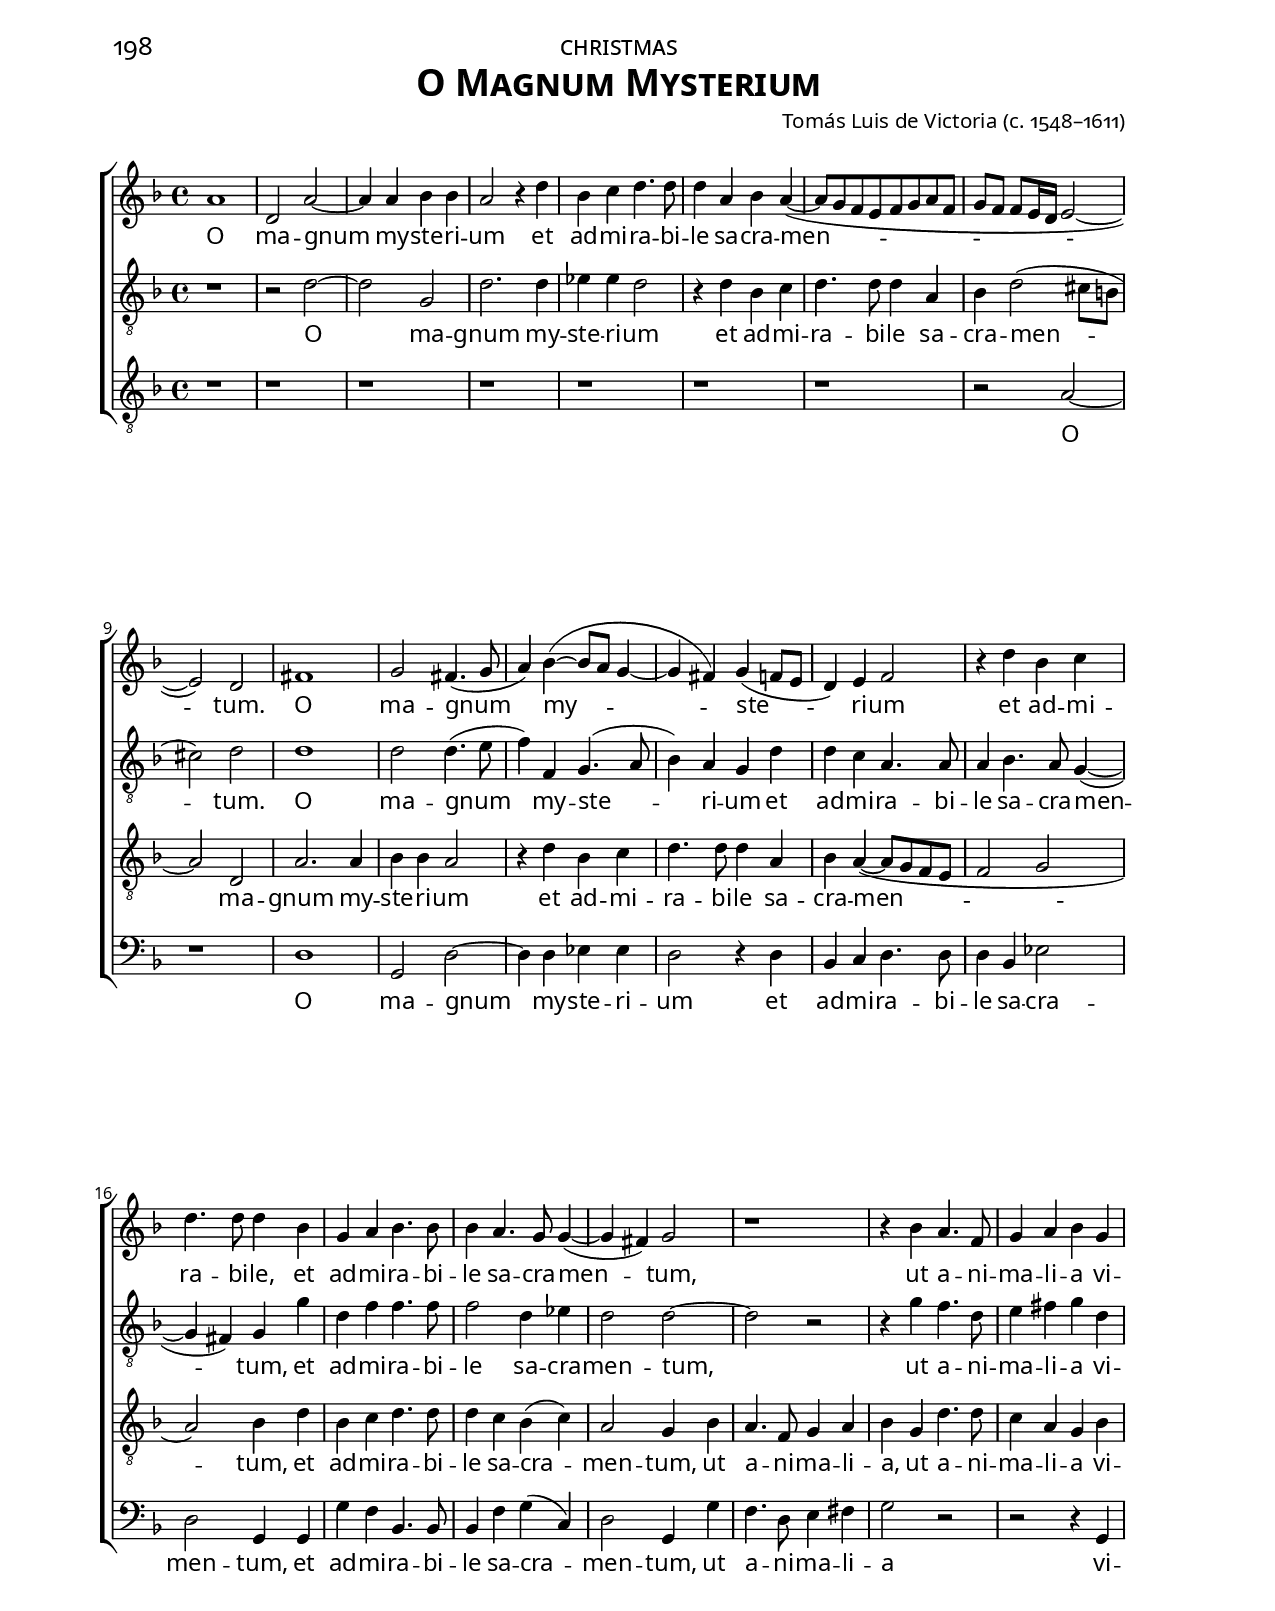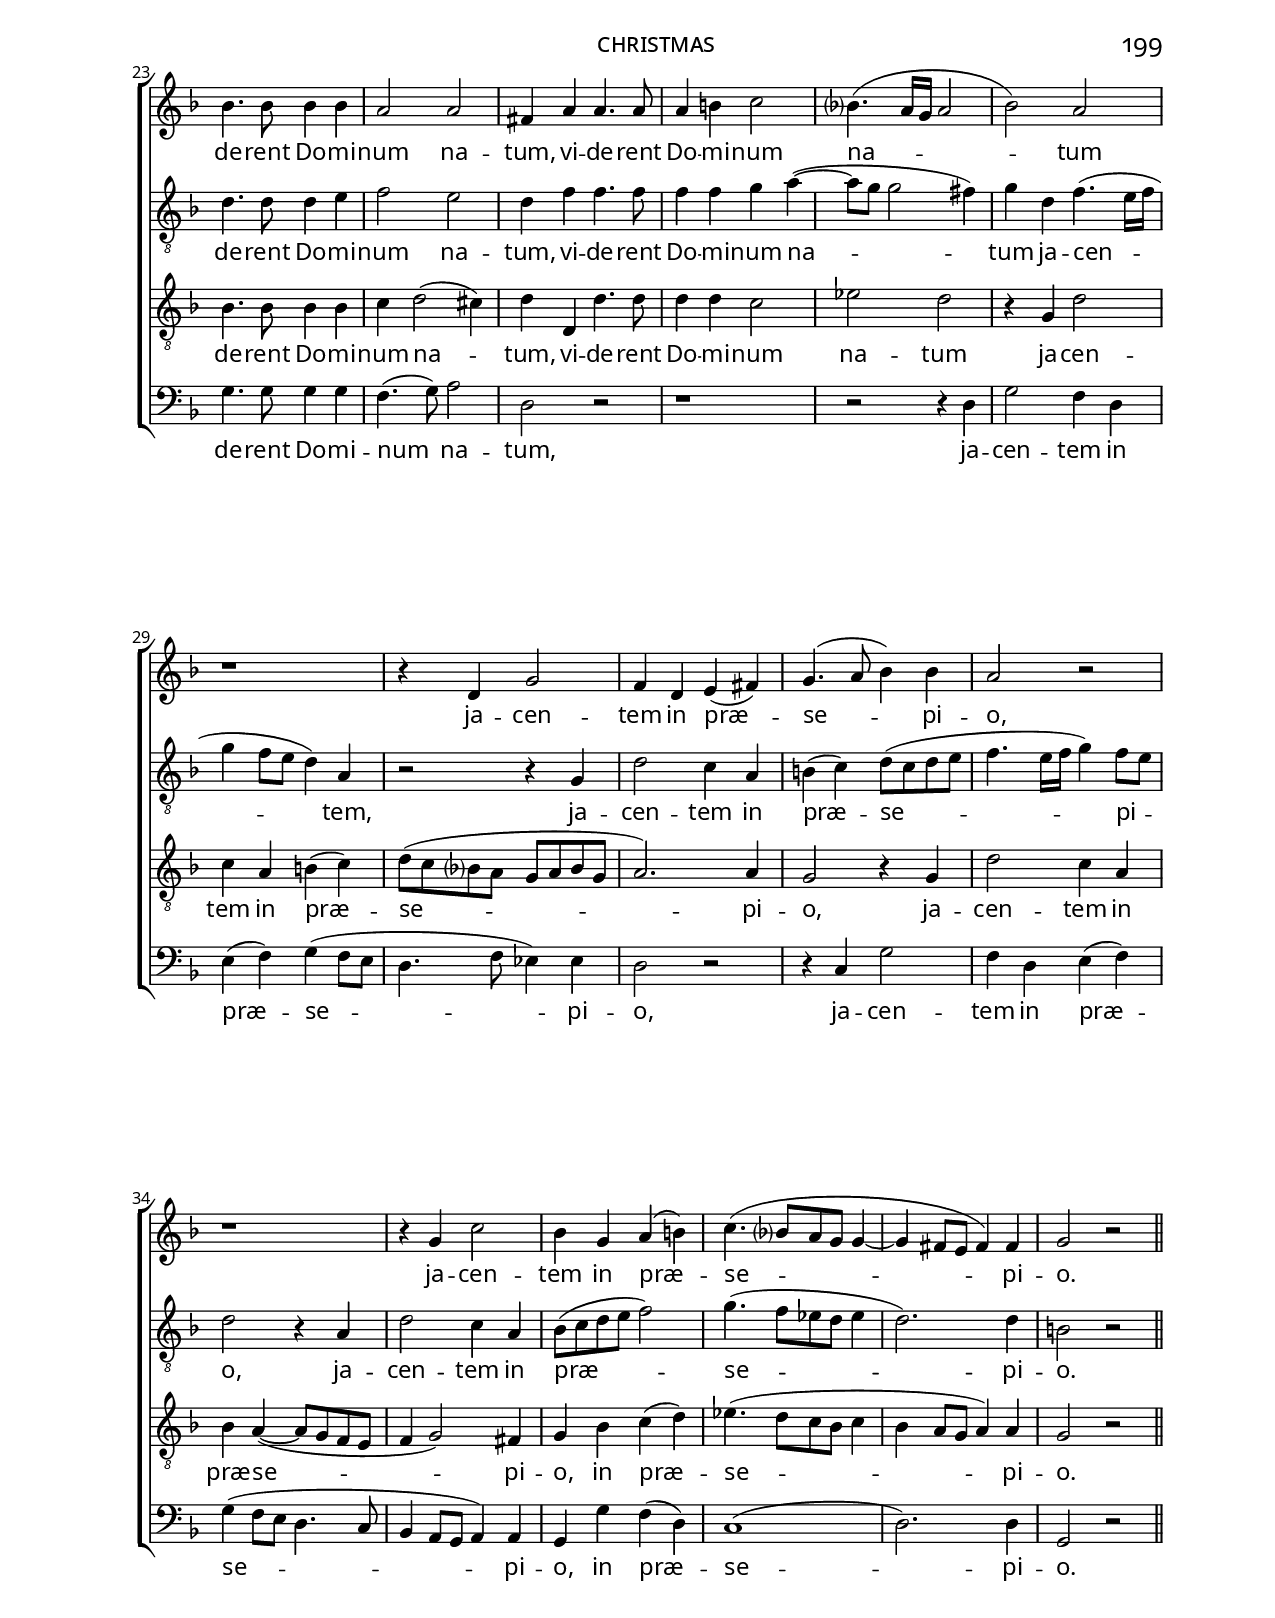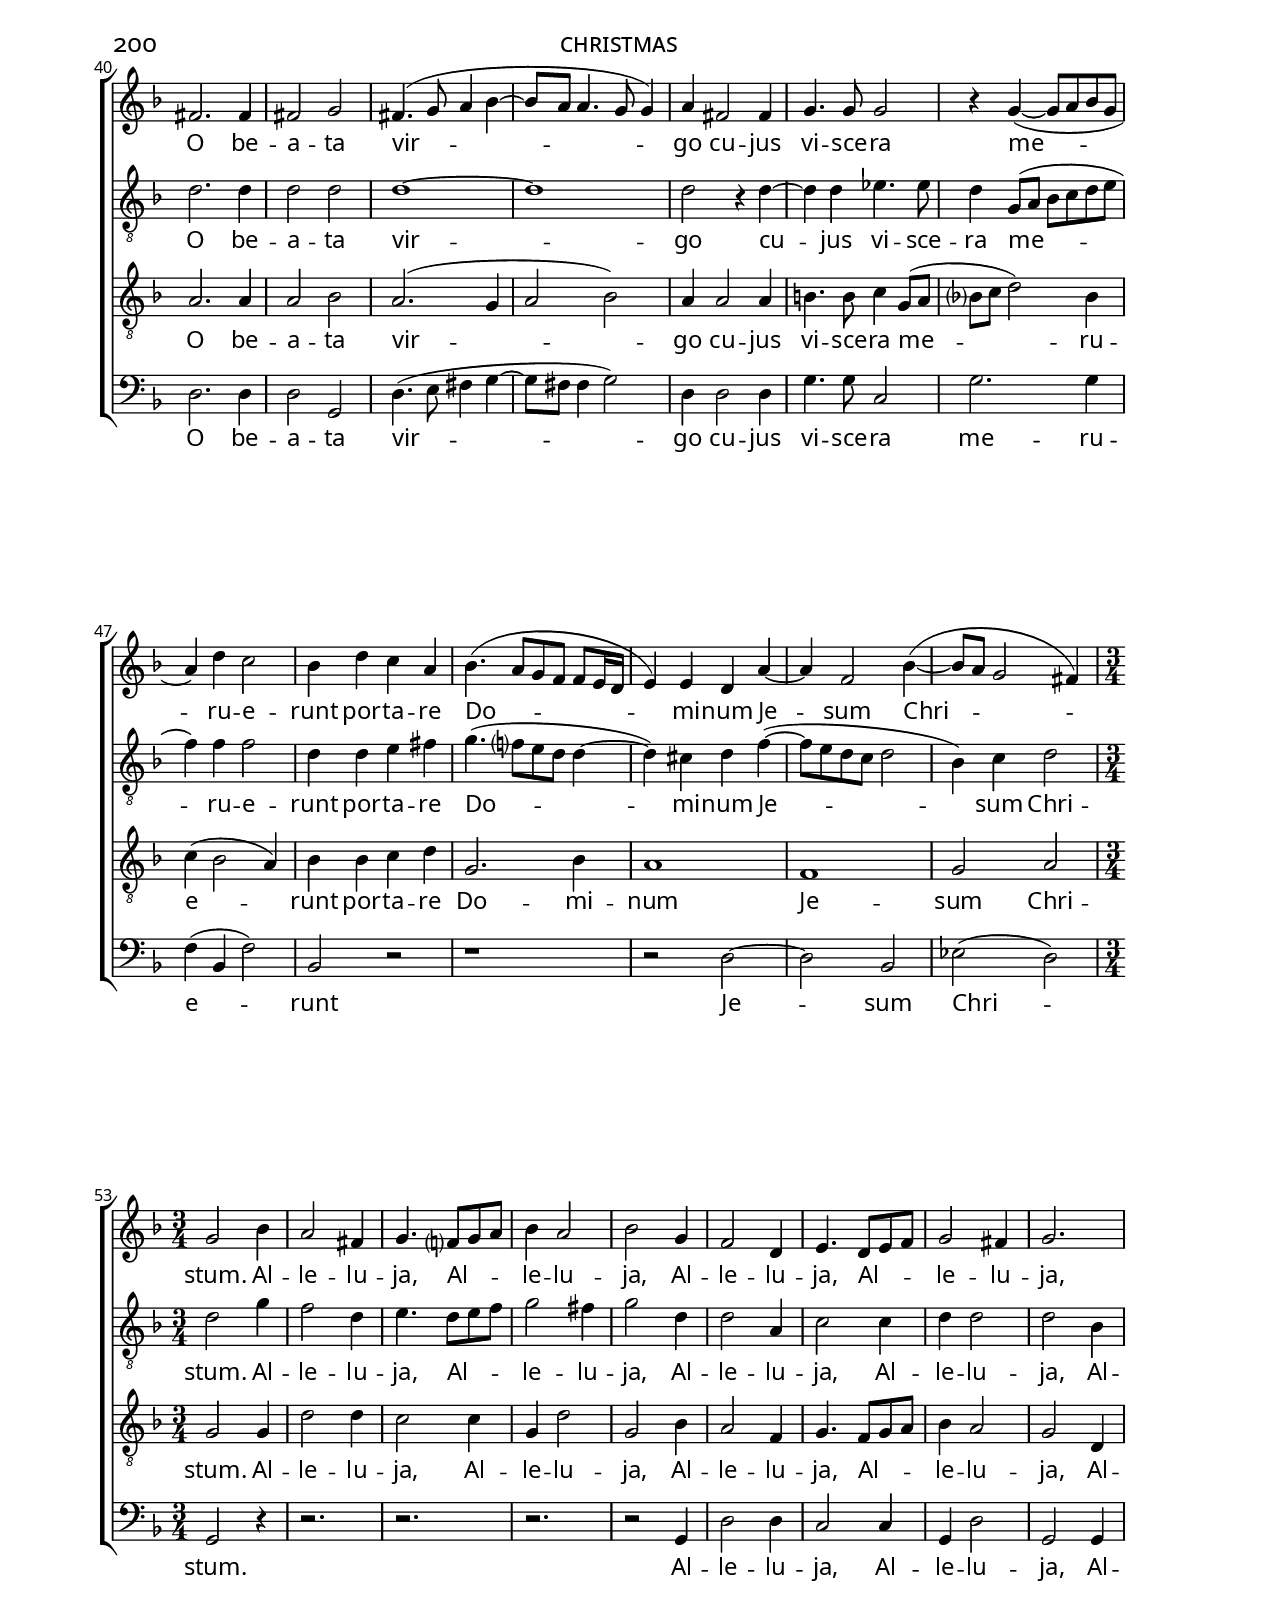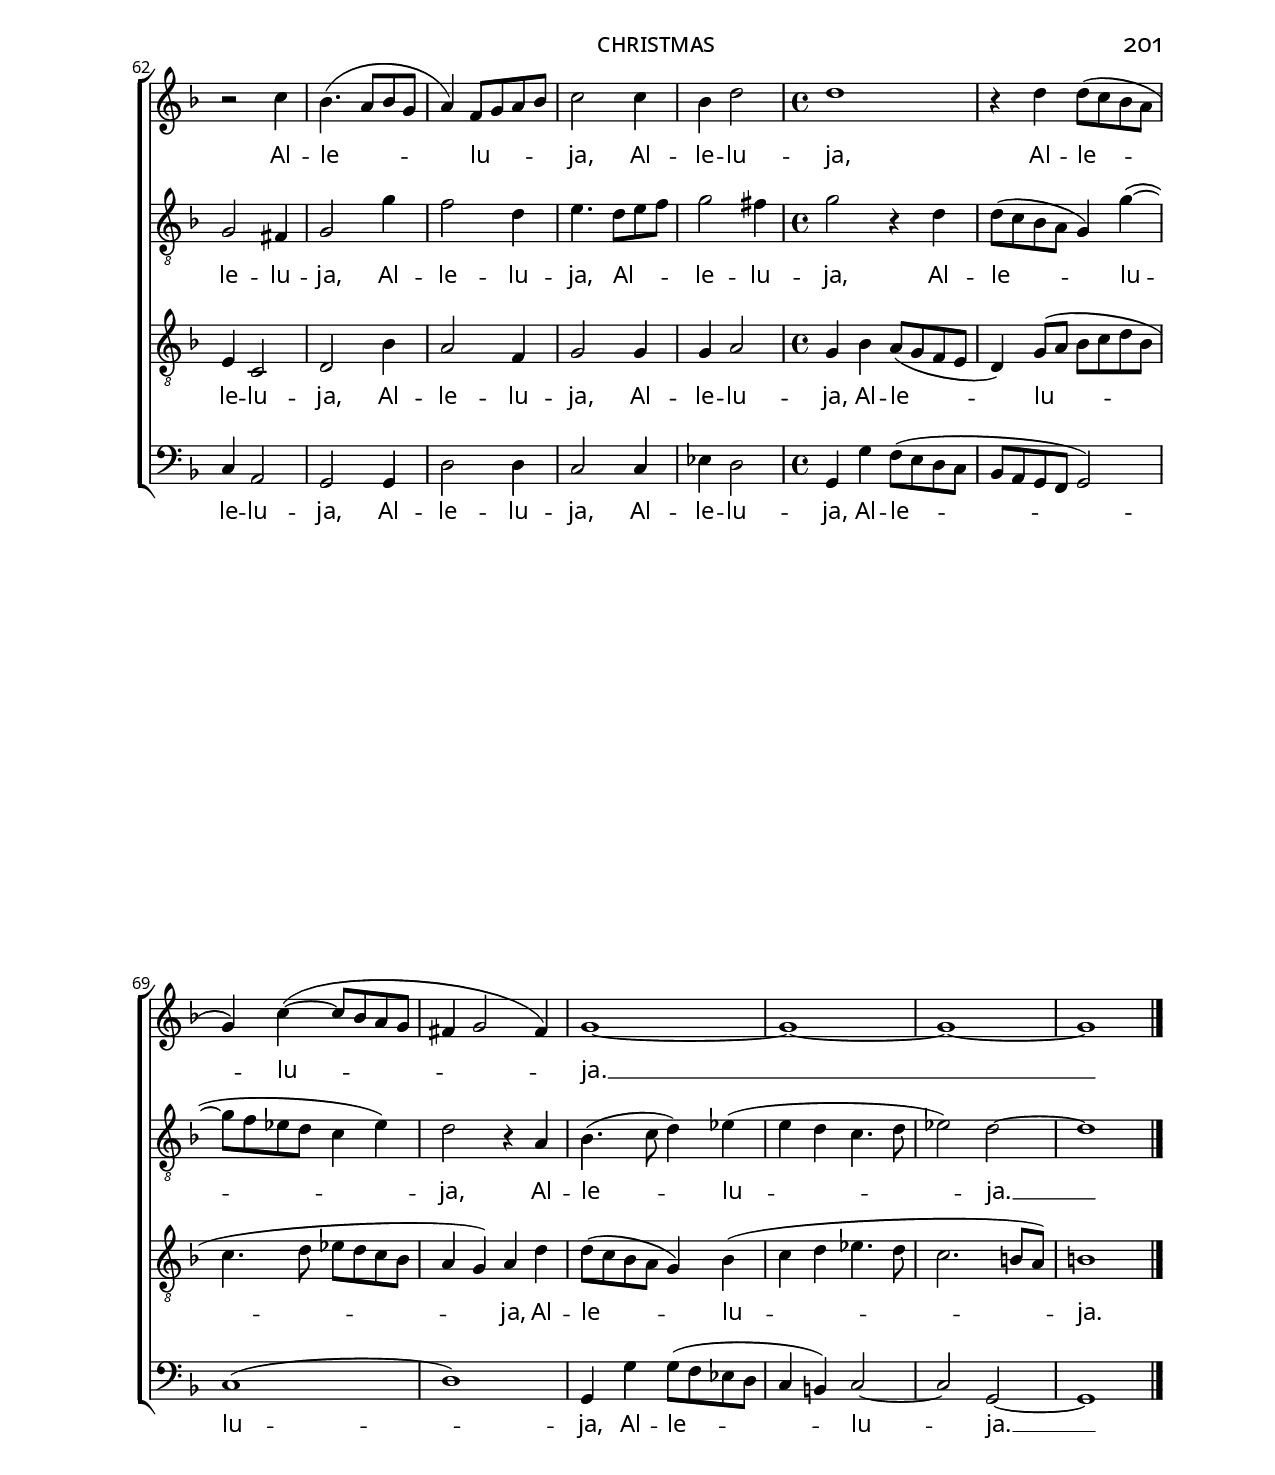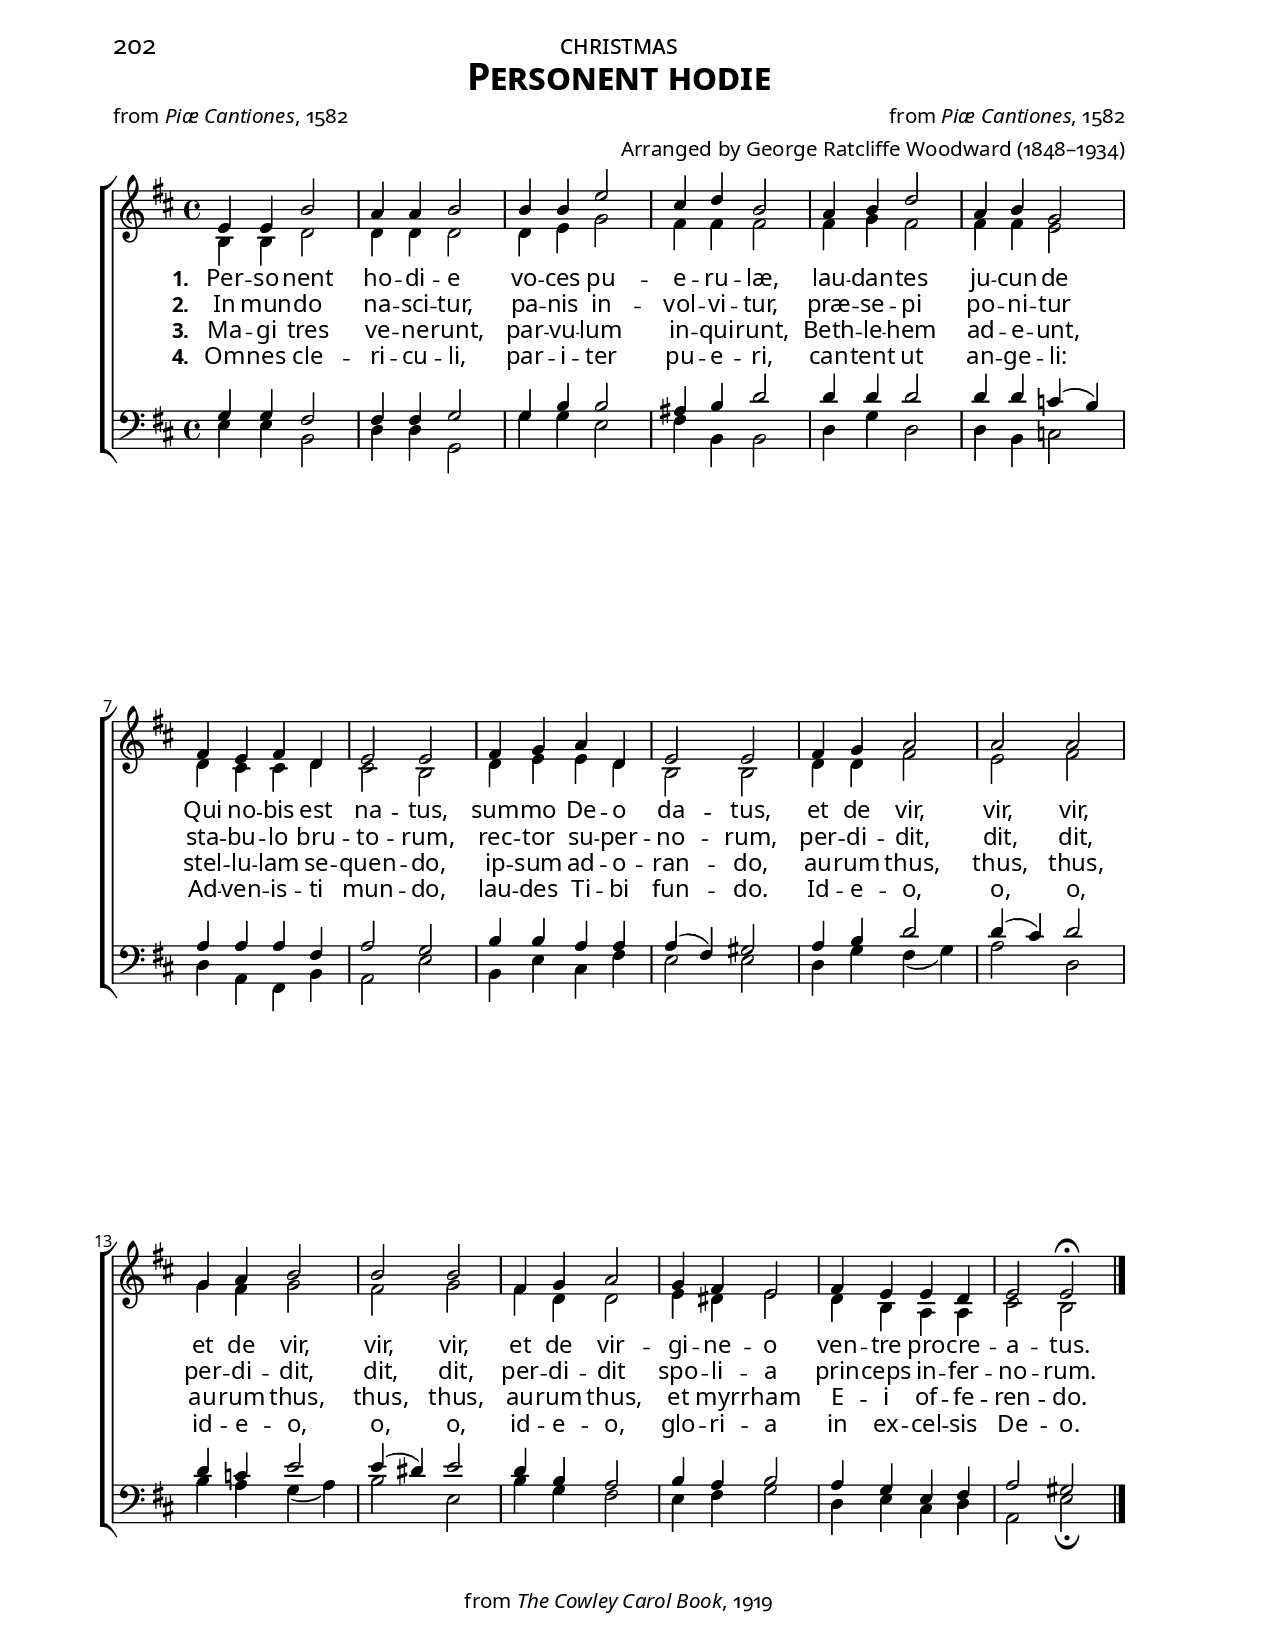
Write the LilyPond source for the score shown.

\version "2.14.2"
\include "util.ly"
\header {
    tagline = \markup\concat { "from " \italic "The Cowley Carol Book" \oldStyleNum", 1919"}
}
\paper {
  print-all-headers = ##t
  paper-height = 11\in
  paper-width = 8.5\in
  indent = 0\in
  %system-system-spacing = #'((basic-distance . 10) (padding . 0))
%  system-system-spacing =
%    #'((basic-distance . 0)
%       (minimum-distance . 0)
%       (padding . -3)
%       (stretchability . 100))
%  top-markup-spacing =
%    #'((basic-distance . 0)
%       (minimum-distance . 0)
%       (padding . 0)
%       (stretchability . 0))
  ragged-last-bottom = ##f
  ragged-bottom = ##f
  two-sided = ##t
  inner-margin = 1\in
  outer-margin = 0.75\in
  top-margin = 0.26\in
  bottom-margin = 0.25\in
  first-page-number = #198
  print-first-page-number = ##t
  headerLine = \markup{\override #'(font-name . "Garamond Premier Pro") \smallCapsOldStyle"christmas"}
  oddHeaderMarkup = \markup\fill-line{
     \override #'(font-name . "Garamond Premier Pro")\abs-fontsize #12.5
     \combine 
        \fill-line{"" \on-the-fly #print-page-number-check-first
        \oldStylePageNum""
        }
        \fill-line{\headerLine}
  }
  evenHeaderMarkup = \markup {
     \override #'(font-name . "Garamond Premier Pro")\abs-fontsize #12.5
     \combine
        \on-the-fly #print-page-number-check-first
        \oldStylePageNum""
        \fill-line{\headerLine}
  }
}
#(set-global-staff-size 18) \paper{ #(define fonts (make-pango-font-tree "Garamond Premier Pro" "Garamond Premier Pro" "Garamond Premier Pro" (/ 18 20))) }
global = {
  \key f \major
  \time 4/4
  \dynamicUp
  %\set crescendoSpanner = #'dashed-line
  %\set midiInstrument = "recorder"
  \autoBeamOff
  \override DynamicTextSpanner #'style = #'none
}

sopMusic = \relative c' {
	a'1 |
  d,2 a'~ |
  a4 a bes bes |
  a2 r4 d |
  bes c d4. d8 |
  
  d4 a bes a(~ |
  a8[ g f e f g a f] |
  g[ f] f[ e16 d] e2~ |
  e) d |
  fis1 |
  
  %page2
  g2 fis4.( g8 |
  a4) bes4(~ bes8[ a] g4~ |
  g fis) g( f8[ e] |
  d4) e f2 |
  r4 d' bes c |
  
  d4. d8 d4 bes |
  g a bes4. bes8 |
  bes4 a4. g8 g4(~ |
  g fis) g2 |
  r1 |
  
  r4 bes a4. f8 |
  g4 a bes g |
  bes4. bes8 bes4 bes |
  a2 a |
  fis4 a a4. a8 |
  
  %page3
  a4 b c2 |
  bes?4.( a16[ g] a2 |
  bes) a |
  r1 |
  r4 d, g2 |
  
  f4 d e( fis) |
  g4.( a8 bes4) bes |
  a2 r |
  r1 |
  r4 g c2 |
  
  bes4 g a( b) |
  c4.( bes?8[ a g] g4~ |
  g fis8[ e] fis4) fis |
  g2 r \bar"||"\pageBreak
  fis2. fis4 |
  fis2 g |
  
  %page4
  fis4.( g8 a4 bes~ |
  bes8[[ a] a4. g8 g4) |
  a fis2 fis4 |
  g4. g8 g2 |
  r4 g4~( g8[ a bes g] |
  
  a4) d c2 |
  bes4 d c a |
  bes4.( a8[ g f] f[ e16 d] |
  e4) e d a'~ |
  a f2 bes4~( |
  
  bes8[ a] g2 fis4) |
  \time 3/4
  g2 bes4 |
  a2 fis4 |
  g4. f?8[ g a] |
  bes4 a2 |
  bes2 g4 |
  
  %page5
  f2 d4 |
  e4. d8[ e f] |
  g2 fis4 |
  g2. |
  r2 c4 |
  bes4.( a8[ bes g] |
  
  a4) f8[ g a bes] |
  c2 c4 |
  bes4 d2 |
  \time 4/4
  d1 |
  r4 d d8([ c bes a] |
  
  g4) c4(~ c8[ bes a g] |
  fis4 g2 fis4) |
  g1~ |
  g~ |
  g~ |
  g \bar"|."
}
sopWords = \lyricmode {
  O ma -- gnum my -- ste -- ri -- um et ad -- mi -- ra -- bi -- le sa -- cra -- men -- tum.
    O ma -- gnum my -- ste -- ri -- um et ad -- mi -- ra -- bi -- le,
      et ad -- mi -- ra -- bi -- le
    sa -- cra -- men -- tum,
  ut a -- ni -- ma -- li -- a vi -- de -- rent Do -- mi -- num na -- tum,
    vi -- de -- rent Do -- mi -- num na -- tum
  ja -- cen -- tem in præ -- se -- pi -- o,
    ja -- cen -- tem in præ -- se -- pi -- o.
  
  O be -- a -- ta vir -- go cu -- jus vi -- sce -- ra
  me -- ru -- e -- runt por -- ta -- re Do -- mi -- num Je -- sum Chri -- stum.
  Al -- le -- lu -- ja,
  Al -- le -- lu -- ja,
  Al -- le -- lu -- ja,
  Al -- le -- lu -- ja,
  Al -- le -- lu -- ja,
  Al -- le -- lu -- ja,
  Al -- le -- lu -- ja. __
}

altoMusic = \relative c' {
  r1 |
  r2 d~ |
  d g, |
  d'2. d4 |
  ees4 ees d2 |
  
  r4 d bes c |
  d4. d8 d4 a |
  bes d2( cis8[ b] |
  cis2) d |
  d1 |
  
  %page2
  d2 d4.( e8 |
  f4) f, g4.( a8 |
  bes4) a g d' |
  d c a4. a8 |
  a4 bes4. a8 g4(~ |
  g fis) g g' |
  d f f4. f8 |
  f2 d4 ees |
  d2 d~ |
  d r2 |
  
  r4 g f4. d8 |
  e4 fis g d |
  d4. d8 d4 e |
  f2 e |
  d4 f f4. f8 |
  
  %page3
  f4 f g a(~ |
  a8[ g] g2 fis4) |
  g d f4.( e16[ f] |
  g4 f8[ e] d4) a |
  r2 r4 g |
  
  d'2 c4 a |
  b4( c) d8([ c d e] |
  f4. e16[ f] g4) f8[ e] |
  d2 r4 a |
  d2 c4 a |
  
  bes8([ c d e] f2) |
  g4.( f8[ ees d] ees4 |
  d2.) d4 |
  b2 r2 \bar"||"
  d2. d4 d2 d |
  
  %page 4
  d1~ |
  d |
  d2 r4 d~ |
  d d ees4. ees8 |
  d4 g,8([ a] bes[ c d e] |
  f4) f f2 |
  d4 d e fis |
  g4.( f?8[ e d] d4~ |
  d) cis d f~( |
  f8[ e d c] d2 |
  
  bes4) c d2 |
  \time 3/4
  d2 g4 |
  f2 d4 |
  e4. d8[ e f] |
  g2 fis4 |
  g2 d4 |
  
  %page 5
  d2 a4 |
  c2 c4 |
  d d2 |
  d bes4 |
  g2 fis4 |
  g2 g'4 |
  
  f2 d4 |
  e4. d8[ e f] |
  g2 fis4 |
  \time 4/4
  g2 r4 d |
  d8([ c bes a] g4) g'~( |
  g8[ f ees d] c4 ees) |
  d2 r4 a |
  bes4.( c8 d4) ees~( |
  e d c4. d8 |
  ees2) d~ |
  d1 \bar"|."
}
altoWords = \lyricmode {
  O ma -- gnum my -- ste -- ri -- um et ad -- mi -- ra -- bi -- le sa -- cra -- men -- tum.
    O ma -- gnum my -- ste -- ri -- um et ad -- mi -- ra -- bi -- le sa -- cra -- men -- tum,
      et ad -- mi -- ra -- bi -- le sa -- cra -- men -- tum,
  ut a -- ni -- ma -- li -- a vi -- de -- rent Do -- mi -- num na -- tum,
    vi -- de -- rent Do -- mi -- num na -- tum
  ja -- cen -- tem,
    ja -- cen -- tem
  in præ -- se -- pi -- o,
    ja -- cen -- tem in præ -- se -- pi -- o.
  
  O be -- a -- ta vir -- go cu -- jus vi -- sce -- ra
  me -- ru -- e -- runt por -- ta -- re Do -- mi -- num Je -- sum Chri -- stum.
  Al -- le -- lu -- ja,
  Al -- le -- lu -- ja,
  Al -- le -- lu -- ja,
  Al -- le -- lu -- ja,
  Al -- le -- lu -- ja,
  Al -- le -- lu -- ja,
  Al -- le -- lu -- ja,
  Al -- le -- lu -- ja,
  Al -- le -- lu -- ja. __
}

tenorMusic = \relative c' {
  \repeat unfold 7 { r1 }
  r2 a2~ |
  a d, |
  a'2. a4 |
  
  %page2
  bes4 bes a2 |
  r4 d bes c |
  d4. d8 d4 a |
  bes a~( a8[ g f e] |
  f2 g |
  
  a) bes4 d |
  bes c d4. d8 |
  d4 c bes( c) |
  a2 g4 bes |
  a4. f8 g4 a |
  
  bes g d'4. d8 |
  c4 a g bes |
  bes4. bes8 bes4 bes |
  c d2( cis4) |
  d d, d'4. d8 |
  
  %page3
  d4 d c2 |
  ees d |
  r4 g, d'2 |
  c4 a b( c) |
  d8([ c bes? a] g[ a bes g] |
  a2.) a4 |
  g2 r4 g |
  d'2 c4 a |
  bes a4~( a8[ g f e] |
  f4 g2) fis4 |
  
  g bes c( d) |
  ees4.( d8[ c bes] c4 |
  bes a8[ g] a4) a |
  g2 r \bar"||"
  a2. a4 a2 bes |
  
  %page4
  a2.( g4 a2 bes) |
  a4 a2 a4 |
  b4. b8 c4 g8([ a] |
  bes?[ c] d2) bes4 |
  
  c4( bes2 a4) |
  bes bes c d |
  g,2. bes4 |
  a1 f |
  
  g2 a |
  \time 3/4
  g2 g4 |
  d'2 d4 |
  c2 c4 |
  g d'2 |
  g, bes4 |
  
  %page5
  a2 f4 |
  g4. f8[ g a] |
  bes4 a2 |
  g d4 |
  e c2 |
  d bes'4 |
  
  a2 f4 |
  g2 g4 |
  g a2 |
  \time 4/4
  g4 bes a8([ g f e] |
  d4) g8([ a] bes[ c d bes] |
  c4. d8 ees[ d c bes] |
  a4 g) a d |
  d8([ c bes a] g4) bes( |
  c d ees4. d8 |
  c2. b8[ a]) |
  b1 \bar"|."
}

tenorWords = \lyricmode {
  O ma -- gnum my -- ste -- ri -- um et ad -- mi -- ra -- bi -- le sa -- cra -- men -- tum,
    et ad -- mi -- ra -- bi -- le sa -- cra -- men -- tum,
  ut a -- ni -- ma -- li -- a,
    ut a -- ni -- ma -- li -- a
  vi -- de -- rent Do -- mi -- num na -- tum,
    vi -- de -- rent Do -- mi -- num na -- tum
  ja -- cen -- tem in præ -- se -- pi -- o,
    ja -- cen -- tem in præ -- se -- pi -- o,
      in præ -- se -- pi -- o.
  
  O be -- a -- ta vir -- go cu -- jus vi -- sce -- ra
  me -- ru -- e -- runt por -- ta -- re Do -- mi -- num Je -- sum Chri -- stum.
  Al -- le -- lu -- ja,
  Al -- le -- lu -- ja,
  Al -- le -- lu -- ja,
  Al -- le -- lu -- ja,
  Al -- le -- lu -- ja,
  Al -- le -- lu -- ja,
  Al -- le -- lu -- ja,
  Al -- le -- lu -- ja,
  Al -- le -- lu -- ja.
}

bassMusic = \relative c' {
  \repeat unfold 9 { r1 }
  d,1 |
  
  %page2
  g,2 d'~ |
  d4 d ees ees |
  d2 r4 d |
  bes c d4. d8 |
  d4 bes ees2 |
  
  d2 g,4 g |
  g' f bes,4. bes8 |
  bes4 f' g( c,) |
  d2 g,4 g' |
  f4. d8 e4 fis |
  
  g2 r |
  r r4 g, |
  g'4. g8 g4 g |
  f4.( g8) a2 |
  d,2 r |
  
  %page3
  r1 |
  r2 r4 d |
  g2 f4 d |
  e( f) g( f8[ e] |
  d4. f8 ees4) ees |
  
  d2 r |
  r4 c g'2 |
  f4 d e( f) |
  g( f8[ e] d4. c8 |
  bes4 a8[ g] a4) a |
  
  g g' f( d) |
  c1( |
  d2.) d4 |
  g,2 r \bar"||"
  d'2. d4 |
  d2 g, |
  
  %page4
  d'4.( e8 fis4 g~ |
  g8[ fis] fis4 g2) |
  d4 d2 d4 |
  g4. g8 c,2 |
  g'2. g4 |
  
  f4( bes, f'2) |
  bes, r |
  r1 |
  r2 d~ |
  d bes |
  
  ees( d) |
  \time 3/4
  g,2 r4 |
  \repeat unfold 3 { r2. }
  r2 g4 |
  
  %page5
  d'2 d4 |
  c2 c4 |
  g d'2 |
  g, g4 |
  c a2 |
  g g4 |
  
  d'2 d4 |
  c2 c4 |
  ees d2 |
  \time 4/4
  g,4 g' f8([ e d c] |
  bes[ a g f] g2) |
  
  c1( |
  d) |
  g,4 g' g8([ f ees d] |
  c4 b) c2~ |
  c g~ |
  g1 \bar"|."
}
bassWords = \lyricmode {
  O ma -- gnum my -- ste -- ri -- um et ad -- mi -- ra -- bi -- le sa -- cra -- men -- tum,
    et ad -- mi -- ra -- bi -- le sa -- cra -- men -- tum,
  ut a -- ni -- ma -- li -- a vi -- de -- rent Do -- mi -- num na -- tum,
  ja -- cen -- tem in præ -- se -- pi -- o,
    ja -- cen -- tem in præ -- se -- pi -- o,
    in præ -- se -- pi -- o.
  
  O be -- a -- ta vir -- go cu -- jus vi -- sce -- ra
  me -- ru -- e -- runt Je -- sum Chri -- stum.
  Al -- le -- lu -- ja,
  Al -- le -- lu -- ja,
  Al -- le -- lu -- ja,
  Al -- le -- lu -- ja,
  Al -- le -- lu -- ja,
  Al -- le -- lu -- ja,
  Al -- le -- lu -- ja. __
}

pianoRH = \relative c' {
}
pianoLH = \relative c' {
}

\score {
<<
    \new ChoirStaff <<
    \new Staff = sop <<
      \new Voice = "sopranos" { \global \sopMusic }
    >>
    \new Lyrics = "sopranos"  \lyricsto "sopranos" \sopWords
    \new Staff = alt <<
      \clef "treble_8"
      \new Voice = "altos" { \global \altoMusic }
    >>
    \new Lyrics = "altos"  \lyricsto "altos" \altoWords
    \new Staff = ten <<
      \clef "treble_8"
      \new Voice = "tenors" { \global \tenorMusic }
    >>
    \new Lyrics = "tenors" \lyricsto "tenors" \tenorWords
    \new Staff = bas <<
      \clef bass
      \new Voice = "basses" { \global \bassMusic }
    >>
    \new Lyrics = "basses" \lyricsto "basses" \bassWords
  >>
%    \new PianoStaff << \new Staff { \new Voice { \pianoRH } } \new Staff { \clef "bass" \pianoLH } >>
  >>
  \layout {
  \context {
    \Lyrics
    \override LyricText #'font-size = #1.3
  }
    \context {
      \Lyrics
      \override LyricText #'font-size = #1.3
      \override VerticalAxisGroup #'staff-affinity = #0
    }
    \context {
      \Score
      \override SpacingSpanner #'base-shortest-duration = #(ly:make-moment 1 8)
      \override SpacingSpanner #'common-shortest-duration = #(ly:make-moment 1 4)
    }
    \context {
      % Remove all empty staves
      \Staff \RemoveEmptyStaves \override VerticalAxisGroup #'remove-first = ##t
      
%      \override VerticalAxisGroup #'staff-staff-spacing =
%      #'((basic-distance . 0)
%         (minimum-distance . 0)
%         (padding . -1)
%         (stretchability . 2))
    }
    \context {
      \Lyrics
      \override LyricText #'X-offset = #center-on-word
    }
  }
  \header {
    title = \markup{\override #'(font-name . "Garamond Premier Pro Semibold"){ \abs-fontsize #18 \smallCapsOldStyle"O Magnum Mysterium"}}
    composer = \markup\oldStyleNum"Tomás Luis de Victoria (c. 1548–1611)"
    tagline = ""
  }
}






























global = {
  \key d \major
  \time 4/4
  \autoBeamOff
}

sopMusic = \relative c' {
  e4 e |
  b'2 a4 a b2 b4 b |
  e2 cis4 d |
  b2 a4 b |
  
  d2 a4 b |
  g2 |
  fis4 e fis d |
  e2 e |
  fis4 g a d, |
  
  e2 e |
  fis4 g |
  a2 a |
  a g4 a |
  b2 b |
  b fis4 g |
  a2 g4 fis |
  e2 |
  fis4 e e d |
  e2 e\fermata \bar "|."
}
sopWords = \lyricmode {
  
}

altoMusic = \relative c' {
  b4 b |
  d2 d4 d |
  d2 d4 e |
  g2 fis4 fis |
  fis2 fis4 g |
  
  fis2 fis4 fis |
  e2 |
  d4 cis cis d |
  cis2 b |
  d4 e e d |
  
  b2 b |
  d4 d |
  fis2 e |
  fis g4 fis |
  g2 fis |
  
  g fis4 d |
  d2 e4 dis |
  e2 |
  d4 b a a |
  cis2 b \bar "|."
}
altoWords = \lyricmode {
  \dropLyricsV
  \set stanza = #"1. "
  Per -- so -- nent ho -- di -- e
  vo -- ces pu -- e -- ru -- læ,
  lau -- dan -- tes ju -- cun -- de
  Qui no -- bis est na -- tus,
  sum -- mo De -- o da -- tus,
  et de vir, vir, vir,
  et de vir, vir, vir,
  et de vir -- gi -- ne -- o
  ven -- tre pro -- cre -- a -- tus.
}
altoWordsII = \lyricmode {
  \dropLyricsV
%\markup\italic
  \set stanza = #"2. "
  In mun -- do na -- sci -- tur,
  pa -- nis in -- vol -- vi -- tur,
  præ -- se -- pi po -- ni -- tur
  sta -- bu -- lo bru -- to -- rum,
  rec -- tor su -- per -- no -- rum,
  per -- di -- dit, dit, dit,
  per -- di -- dit, dit, dit,
  per -- di -- dit spo -- li -- a
  prin -- ceps in -- fer -- no -- rum.
}
altoWordsIII = \lyricmode {
  \dropLyricsV
  \set stanza = #"3. "
  Ma -- gi tres ve -- ne -- runt,
  par -- vu -- lum in -- qui -- runt,
  Beth -- le -- hem ad -- e -- unt,
  stel -- lu -- lam se -- quen -- do,
  ip -- sum ad -- o -- ran -- do,
  au -- rum thus, thus, thus,
  au -- rum thus, thus, thus,
  au -- rum thus, et myr -- rham
  E -- i of -- fe -- ren -- do.
}
altoWordsIV = \lyricmode {
  \dropLyricsV
  \set stanza = #"4. "
  Om -- nes cle -- ri -- cu -- li,
  par -- i -- ter pu -- e -- ri,
  can -- tent ut an -- ge -- li:
  Ad -- ven -- is -- ti mun -- do,
  lau -- des Ti -- bi fun -- do.
  Id -- e -- o, o, o,
  id -- e -- o, o, o,
  id -- e -- o, glo -- ri -- a
  in ex -- cel -- sis De -- o.
}
altoWordsV = \lyricmode {
  \set stanza = #"5. "
  \set ignoreMelismata = ##t
}
altoWordsVI = \lyricmode {
  \set stanza = #"6. "
  \set ignoreMelismata = ##t
}
tenorMusic = \relative c' {
  g4 g |
  fis2 fis4 fis |
  g2 g4 b |
  b2 ais4 b |
  d2 d4 d |
  
  d2 d4 d |
  c4( b) |
  a4 a a fis |
  a2 g |
  b4 b a a |
  
  a( fis) gis2 |
  a4 b |
  d2 d4( cis) |
  d2 d4 c |
  e2 e4( dis) |
  
  e2 d4 b |
  a2 b4 a |
  b2 |
  a4 g e fis |
  a2 gis \bar "|."
}
tenorWords = \lyricmode {

}

bassMusic = \relative c {
  e4 e |
  b2 d4 d |
  g,2 g'4 g |
  e2 fis4 b, |
  b2 d4 g |
  
  d2 d4 b |
  c2 |
  d4  a fis b |
  a2 e' |
  b4 e cis fis |
  
  e2 e |
  d4 g |
  fis( g) a2 |
  d, b'4 a |
  g( a) b2 |
  
  e, b'4 g |
  fis2 e4 fis |
  g2 |
  d4 e cis d |
  a2 e'\fermata \bar "|."
}
bassWords = \lyricmode {

}

pianoRH = \relative c' {
}
pianoLH = \relative c' {
}

\score {
  <<
   \new ChoirStaff <<
    \new Staff = women <<
      \new Voice = "sopranos" { \voiceOne << \global \sopMusic >> }
      \new Voice = "altos" { \voiceTwo << \global \altoMusic >> }
    >>
    \new Lyrics \with { alignAboveContext = #"women" \override VerticalAxisGroup #'nonstaff-relatedstaff-spacing = #'((basic-distance . 1))} \lyricsto "sopranos" \sopWords
    \new Lyrics = "altosVI"  \with { alignBelowContext = #"women" } \lyricsto "sopranos" \altoWordsVI
    \new Lyrics = "altosV"  \with { alignBelowContext = #"women" } \lyricsto "sopranos" \altoWordsV
    \new Lyrics = "altosIV"  \with { alignBelowContext = #"women" } \lyricsto "sopranos" \altoWordsIV
    \new Lyrics = "altosIII"  \with { alignBelowContext = #"women" } \lyricsto "sopranos" \altoWordsIII
    \new Lyrics = "altosII"  \with { alignBelowContext = #"women" } \lyricsto "sopranos" \altoWordsII
    \new Lyrics = "altos"  \with { alignBelowContext = #"women" \override VerticalAxisGroup #'nonstaff-relatedstaff-spacing = #'((basic-distance . 1)) } \lyricsto "sopranos" \altoWords
   \new Staff = men <<
      \clef bass
      \new Voice = "tenors" { \voiceOne << \global \tenorMusic >> }
      \new Voice = "basses" { \voiceTwo << \global \bassMusic >> }
    >>
    \new Lyrics \with { alignAboveContext = #"men" \override VerticalAxisGroup #'nonstaff-relatedstaff-spacing = #'((basic-distance . 1)) } \lyricsto "tenors" \tenorWords
    \new Lyrics \with { alignBelowContext = #"men" \override VerticalAxisGroup #'nonstaff-relatedstaff-spacing = #'((basic-distance . 1)) } \lyricsto "basses" \bassWords
  >>
%    \new PianoStaff << \new Staff { \new Voice { \pianoRH } } \new Staff { \clef "bass" \pianoLH } >>
  >>
  \layout {
  \context {
    \Lyrics
    \override LyricText #'font-size = #1.3
  }
    \context {
      \Score
      %\override SpacingSpanner #'base-shortest-duration = #(ly:make-moment 1 8)
      %\override SpacingSpanner #'common-shortest-duration = #(ly:make-moment 1 4)
    }
    \context {
      % Remove all empty staves
      % \Staff \RemoveEmptyStaves \override VerticalAxisGroup #'remove-first = ##t
    }
    \context {
      \Lyrics
      \override LyricText #'X-offset = #center-on-word
    }
  }
  \header {
    title = \markup{\override #'(font-name . "Garamond Premier Pro Semibold"){ \abs-fontsize #18 \smallCapsOldStyle"Personent hodie"}}
    poet = \markup \concat{"from " \italic "Piæ Cantiones" \oldStyleNum", 1582"}
    composer = \markup \concat{"from " \italic "Piæ Cantiones" \oldStyleNum", 1582"}
    arranger = \markup\oldStyleNum"Arranged by George Ratcliffe Woodward (1848–1934)"
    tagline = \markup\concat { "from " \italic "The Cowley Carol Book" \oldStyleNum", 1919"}
  }
}
